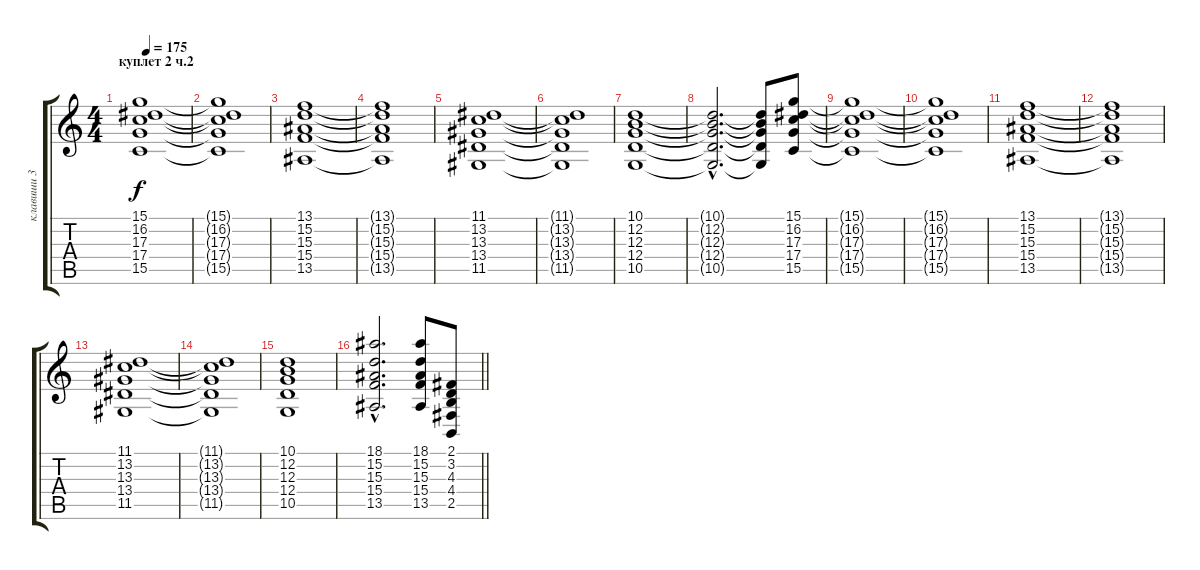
\track ("клавиши 3" "клавиши 3") {instrument synthstrings2}
\staff {score tabs}
\tuning (E4 B3 G3 D3 A2 E2) {hide}
\ts (4 4)
\section ("" "куплет 2 ч.2")
\tempo 175
\clef g2
\ks c
(15.1{t} 16.2{t} 17.3{t} 17.4{t} 15.5{t}).1{dy f} |
(15.1{t} 16.2{t} 17.3{t} 17.4{t} 15.5{t}).1 |
(13.1 15.2 15.3 15.4 13.5).1 |
(13.1{t} 15.2{t} 15.3{t} 15.4{t} 13.5{t}).1 |
(11.1 13.2 13.3 13.4 11.5).1 |
(11.1{t} 13.2{t} 13.3{t} 13.4{t} 11.5{t}).1 |
(10.1 12.2 12.3 12.4 10.5).1 |
(10.1{hac t} 12.2{hac t} 12.3{hac t} 12.4{hac t} 10.5{hac t}).2{d} (10.1{t} 12.2{t} 12.3{t} 12.4{t} 10.5{t}).8 (15.1 16.2 17.3 17.4 15.5).8 |
(15.1{t} 16.2{t} 17.3{t} 17.4{t} 15.5{t}).1 |
(15.1{t} 16.2{t} 17.3{t} 17.4{t} 15.5{t}).1 |
(13.1 15.2 15.3 15.4 13.5).1 |
(13.1{t} 15.2{t} 15.3{t} 15.4{t} 13.5{t}).1 |
(11.1 13.2 13.3 13.4 11.5).1 |
(11.1{t} 13.2{t} 13.3{t} 13.4{t} 11.5{t}).1 |
(10.1 12.2 12.3 12.4 10.5).1 |
\barLineRight lightlight
(18.1{hac} 15.2{hac} 15.3{hac} 15.4{hac} 13.5{hac}).2{d} (18.1 15.2 15.3 15.4 13.5).8 (2.1 3.2 4.3 4.4 2.5).8
